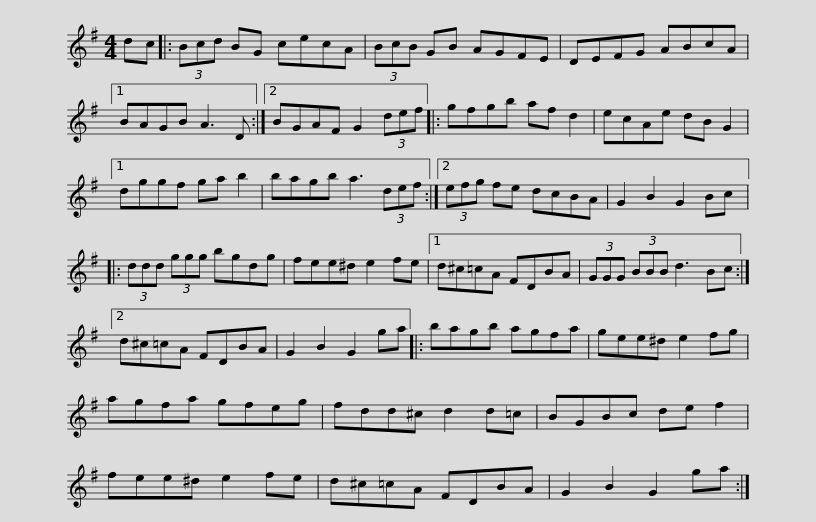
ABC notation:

X:1
L:1/8
M:4/4
I:linebreak $
K:G
V:1 treble
V:1
 dc |: (3Bcd BG cecA | (3BcB GB AGFE | DEFG ABcA |1 BAGB A3 D :|2 %5
 BGAF G2 (3def |:$ gfgb af d2 | ecAe dB G2 |1 dggf ga b2 | bagb a3 (3def :|2 %10
 (3efg fe dcBA |$ G2 B2 G2 Bc |: (3ddd (3ggg bgdg | fee^d e2 fe |1 d^c=cA FDBA | %15
 (3GGG (3BBB d3 Bc :|2$ d^c=cA FDBA | G2 B2 G2 ga |: bagb agfa | gee^d e2 fg | %20
 agfa gfeg |$ fdd^c d2 d=c | BGBc de f2 | fee^d e2 fe | d^c=cA FDBA | %25
 G2 B2 G2 ga :| %26
